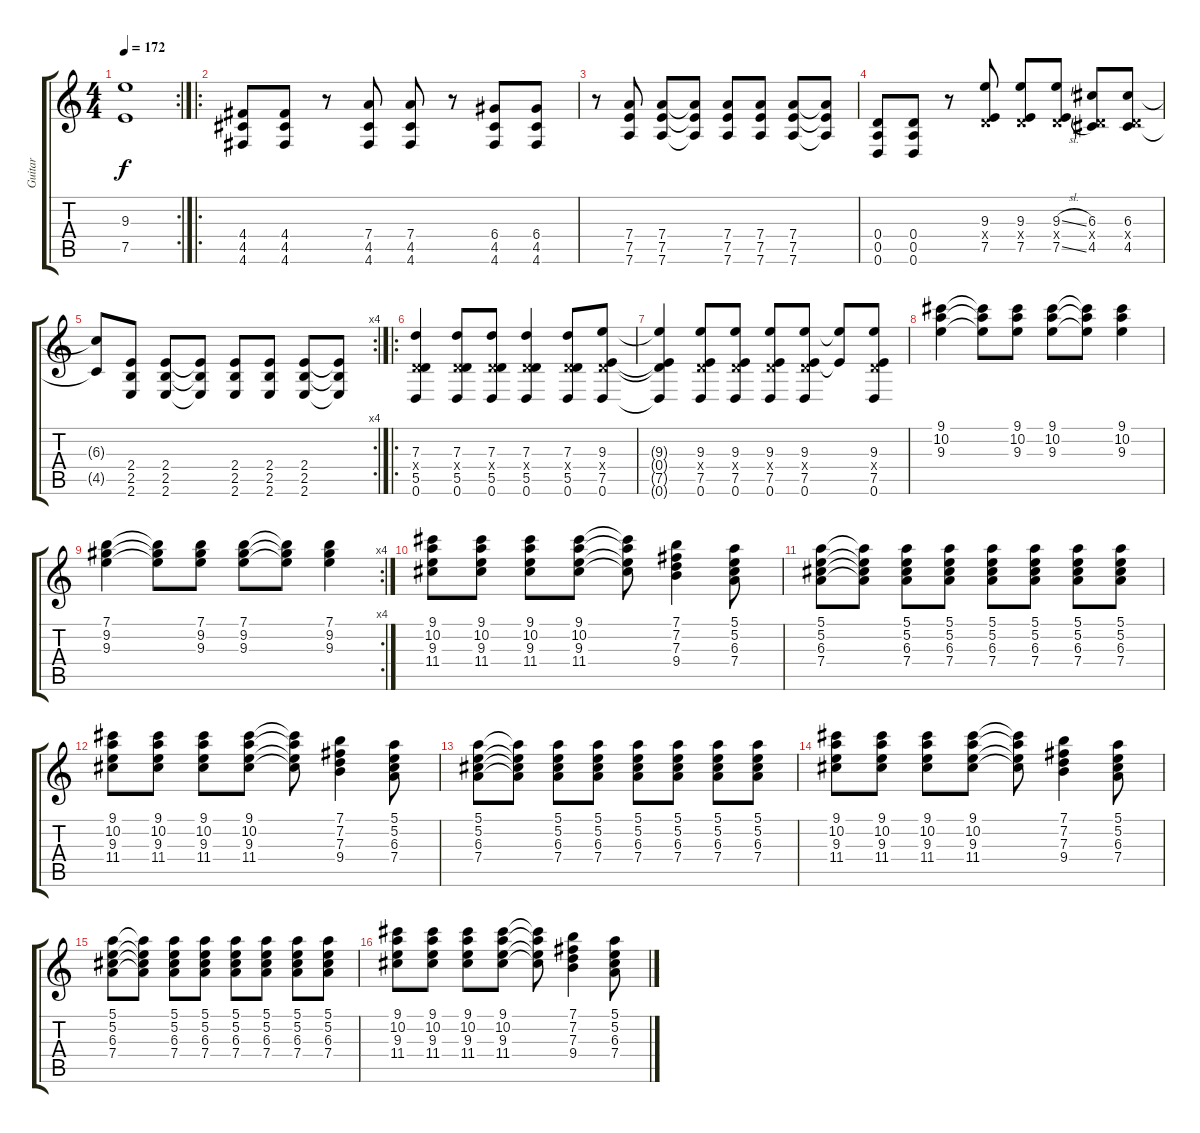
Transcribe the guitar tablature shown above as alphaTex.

\track ("Guitar" "Guitar") {instrument distortionguitar}
\staff {score tabs}
\tuning (E4 B3 G3 D3 A2 D2) {hide}
\rc 2
\ts (4 4)
\tempo 172
\clef g2
\ks c
(9.3{t} 7.5{t}).1{dy f} |
\ro
(4.4 4.5 4.6).8{instrument distortionguitar} (4.4 4.5 4.6).8 r.8 (7.4 4.5 4.6).8 (7.4 4.5 4.6).8 r.8 (6.4 4.5 4.6).8 (6.4 4.5 4.6).8 |
r.8 (7.4 7.5 7.6).8 (7.4 7.5 7.6).8 (7.4{t} 7.5{t} 7.6{t}).8 (7.4 7.5 7.6).8 (7.4 7.5 7.6).8 (7.4 7.5 7.6).8 (7.4{t} 7.5{t} 7.6{t}).8 |
(0.4 0.5 0.6).8 (0.4 0.5 0.6).8 r.8 (9.3 0.4{x} 7.5).8 (9.3 0.4{x} 7.5).8 (9.3{sl} 0.4{x} 7.5{sl}).8 (6.3 0.4{x} 4.5).8 (6.3 0.4{x} 4.5).8 |
\rc 4
(6.3{t} 4.5{t}).8 (2.4 2.5 2.6).8 (2.4 2.5 2.6).8 (2.4{t} 2.5{t} 2.6{t}).8 (2.4 2.5 2.6).8 (2.4 2.5 2.6).8 (2.4 2.5 2.6).8 (2.4{t} 2.5{t} 2.6{t}).8 |
\ro
(7.3 0.4{x} 5.5 0.6).4 (7.3 0.4{x} 5.5 0.6).8 (7.3 0.4{x} 5.5 0.6).8 (7.3 0.4{x} 5.5 0.6).4 (7.3 0.4{x} 5.5 0.6).8 (9.3 0.4{x} 7.5 0.6).8 |
(9.3{t} 0.4{t} 7.5{t} 0.6{t}).4 (9.3 0.4{x} 7.5 0.6).8 (9.3 0.4{x} 7.5 0.6).8 (9.3 0.4{x} 7.5 0.6).8 (9.3 0.4{x} 7.5 0.6).8 (9.3{t} 7.5{t}).8 (9.3 0.4{x} 7.5 0.6).8 |
(9.1 10.2 9.3).4 (9.1{t} 10.2{t} 9.3{t}).8 (9.1 10.2 9.3).8 (9.1 10.2 9.3).8 (9.1{t} 10.2{t} 9.3{t}).8 (9.1 10.2 9.3).4 |
\rc 4
(7.1 9.2 9.3).4 (7.1{t} 9.2{t} 9.3{t}).8 (7.1 9.2 9.3).8 (7.1 9.2 9.3).8 (7.1{t} 9.2{t} 9.3{t}).8 (7.1 9.2 9.3).4 |
(9.1 10.2 9.3 11.4).8{instrument electricguitarclean} (9.1 10.2 9.3 11.4).8 (9.1 10.2 9.3 11.4).8 (9.1 10.2 9.3 11.4).8 (9.1{t} 10.2{t} 9.3{t} 11.4{t}).8 (7.1 7.2 7.3 9.4).4 (5.1 5.2 6.3 7.4).8 |
(5.1 5.2 6.3 7.4).8 (5.1{t} 5.2{t} 6.3{t} 7.4{t}).8 (5.1 5.2 6.3 7.4).8 (5.1 5.2 6.3 7.4).8 (5.1 5.2 6.3 7.4).8 (5.1 5.2 6.3 7.4).8 (5.1 5.2 6.3 7.4).8 (5.1 5.2 6.3 7.4).8 |
(9.1 10.2 9.3 11.4).8{instrument electricguitarclean} (9.1 10.2 9.3 11.4).8 (9.1 10.2 9.3 11.4).8 (9.1 10.2 9.3 11.4).8 (9.1{t} 10.2{t} 9.3{t} 11.4{t}).8 (7.1 7.2 7.3 9.4).4 (5.1 5.2 6.3 7.4).8 |
(5.1 5.2 6.3 7.4).8 (5.1{t} 5.2{t} 6.3{t} 7.4{t}).8 (5.1 5.2 6.3 7.4).8 (5.1 5.2 6.3 7.4).8 (5.1 5.2 6.3 7.4).8 (5.1 5.2 6.3 7.4).8 (5.1 5.2 6.3 7.4).8 (5.1 5.2 6.3 7.4).8 |
(9.1 10.2 9.3 11.4).8{instrument electricguitarclean} (9.1 10.2 9.3 11.4).8 (9.1 10.2 9.3 11.4).8 (9.1 10.2 9.3 11.4).8 (9.1{t} 10.2{t} 9.3{t} 11.4{t}).8 (7.1 7.2 7.3 9.4).4 (5.1 5.2 6.3 7.4).8 |
(5.1 5.2 6.3 7.4).8 (5.1{t} 5.2{t} 6.3{t} 7.4{t}).8 (5.1 5.2 6.3 7.4).8 (5.1 5.2 6.3 7.4).8 (5.1 5.2 6.3 7.4).8 (5.1 5.2 6.3 7.4).8 (5.1 5.2 6.3 7.4).8 (5.1 5.2 6.3 7.4).8 |
(9.1 10.2 9.3 11.4).8{instrument electricguitarclean} (9.1 10.2 9.3 11.4).8 (9.1 10.2 9.3 11.4).8 (9.1 10.2 9.3 11.4).8 (9.1{t} 10.2{t} 9.3{t} 11.4{t}).8 (7.1 7.2 7.3 9.4).4 (5.1 5.2 6.3 7.4).8
